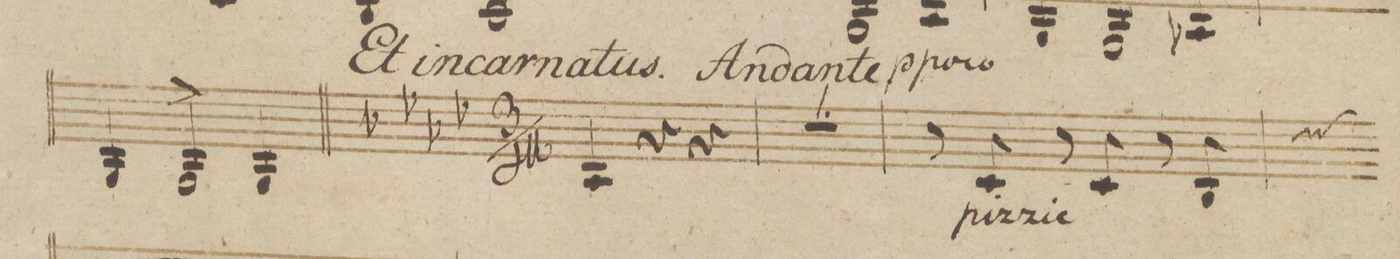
**kern	**dynam
*I"Violino 2do	*
*clefG2	*
*k[b-]	*
*met(c|)	*
*M2/2	*
4G/	.
2G^>/	.
4G/	.
=75||	=75||
*k[b-e-a-d-]	*
*M3/4	*
4A-/	.
4r	.
4r	.
=76	=76
2.r	.
=77	=77
8r	.
8c/	.
8r	.
8c/	.
8r	.
8B-/	.
*custos:dd	*
=78	=78
*-	*-
